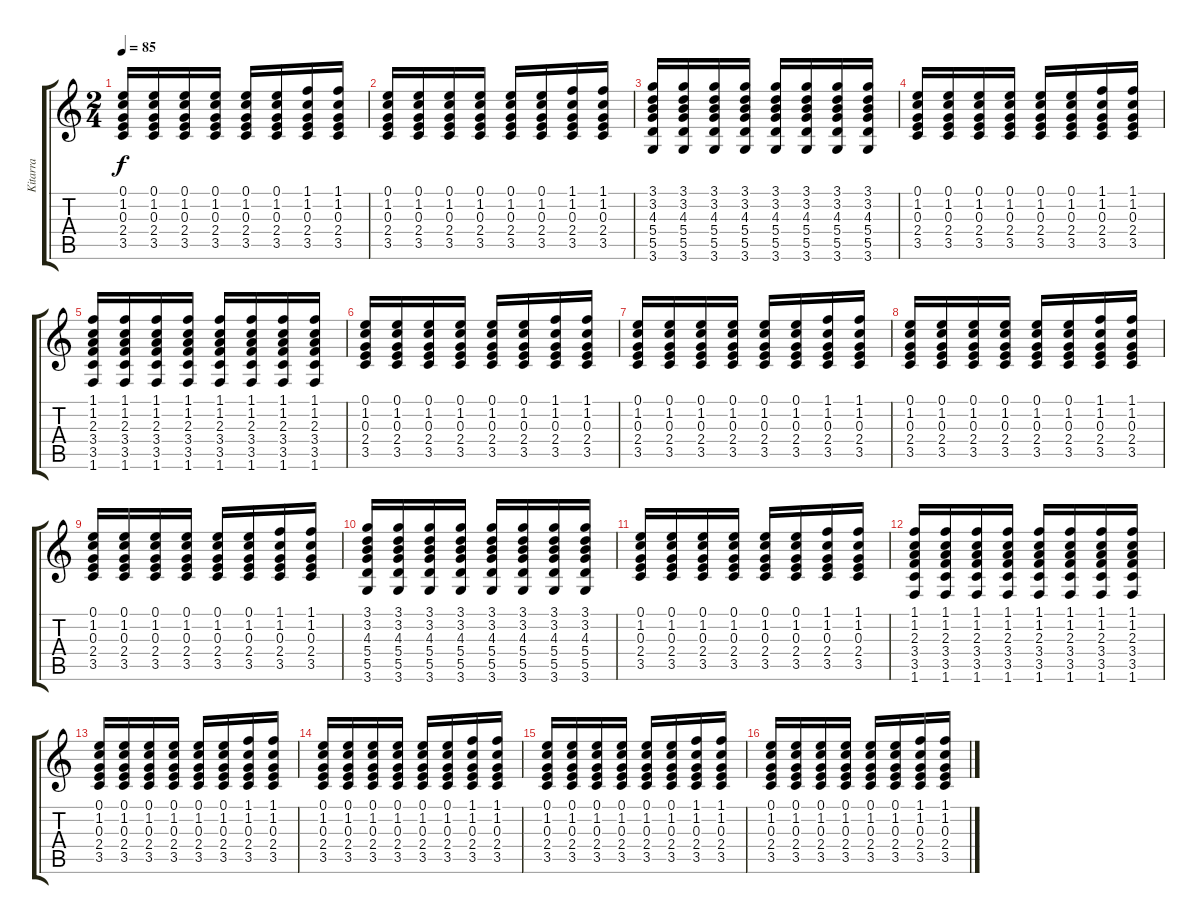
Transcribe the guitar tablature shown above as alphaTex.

\track ("Kitarra" "Kitarra") {instrument acousticguitarnylon}
\staff {score tabs}
\tuning (E4 B3 G3 D3 A2 E2) {hide}
\ts (2 4)
\tempo 85
\clef g2
\ks c
(0.1 1.2 0.3 2.4 3.5).16{dy f} (0.1 1.2 0.3 2.4 3.5).16 (0.1 1.2 0.3 2.4 3.5).16 (0.1 1.2 0.3 2.4 3.5).16 (0.1 1.2 0.3 2.4 3.5).16 (0.1 1.2 0.3 2.4 3.5).16 (1.1 1.2 0.3 2.4 3.5).16 (1.1 1.2 0.3 2.4 3.5).16 |
(0.1 1.2 0.3 2.4 3.5).16 (0.1 1.2 0.3 2.4 3.5).16 (0.1 1.2 0.3 2.4 3.5).16 (0.1 1.2 0.3 2.4 3.5).16 (0.1 1.2 0.3 2.4 3.5).16 (0.1 1.2 0.3 2.4 3.5).16 (1.1 1.2 0.3 2.4 3.5).16 (1.1 1.2 0.3 2.4 3.5).16 |
(3.1 3.2 4.3 5.4 5.5 3.6).16 (3.1 3.2 4.3 5.4 5.5 3.6).16 (3.1 3.2 4.3 5.4 5.5 3.6).16 (3.1 3.2 4.3 5.4 5.5 3.6).16 (3.1 3.2 4.3 5.4 5.5 3.6).16 (3.1 3.2 4.3 5.4 5.5 3.6).16 (3.1 3.2 4.3 5.4 5.5 3.6).16 (3.1 3.2 4.3 5.4 5.5 3.6).16 |
(0.1 1.2 0.3 2.4 3.5).16 (0.1 1.2 0.3 2.4 3.5).16 (0.1 1.2 0.3 2.4 3.5).16 (0.1 1.2 0.3 2.4 3.5).16 (0.1 1.2 0.3 2.4 3.5).16 (0.1 1.2 0.3 2.4 3.5).16 (1.1 1.2 0.3 2.4 3.5).16 (1.1 1.2 0.3 2.4 3.5).16 |
(1.1 1.2 2.3 3.4 3.5 1.6).16 (1.1 1.2 2.3 3.4 3.5 1.6).16 (1.1 1.2 2.3 3.4 3.5 1.6).16 (1.1 1.2 2.3 3.4 3.5 1.6).16 (1.1 1.2 2.3 3.4 3.5 1.6).16 (1.1 1.2 2.3 3.4 3.5 1.6).16 (1.1 1.2 2.3 3.4 3.5 1.6).16 (1.1 1.2 2.3 3.4 3.5 1.6).16 |
(0.1 1.2 0.3 2.4 3.5).16 (0.1 1.2 0.3 2.4 3.5).16 (0.1 1.2 0.3 2.4 3.5).16 (0.1 1.2 0.3 2.4 3.5).16 (0.1 1.2 0.3 2.4 3.5).16 (0.1 1.2 0.3 2.4 3.5).16 (1.1 1.2 0.3 2.4 3.5).16 (1.1 1.2 0.3 2.4 3.5).16 |
(0.1 1.2 0.3 2.4 3.5).16 (0.1 1.2 0.3 2.4 3.5).16 (0.1 1.2 0.3 2.4 3.5).16 (0.1 1.2 0.3 2.4 3.5).16 (0.1 1.2 0.3 2.4 3.5).16 (0.1 1.2 0.3 2.4 3.5).16 (1.1 1.2 0.3 2.4 3.5).16 (1.1 1.2 0.3 2.4 3.5).16 |
(0.1 1.2 0.3 2.4 3.5).16 (0.1 1.2 0.3 2.4 3.5).16 (0.1 1.2 0.3 2.4 3.5).16 (0.1 1.2 0.3 2.4 3.5).16 (0.1 1.2 0.3 2.4 3.5).16 (0.1 1.2 0.3 2.4 3.5).16 (1.1 1.2 0.3 2.4 3.5).16 (1.1 1.2 0.3 2.4 3.5).16 |
(0.1 1.2 0.3 2.4 3.5).16 (0.1 1.2 0.3 2.4 3.5).16 (0.1 1.2 0.3 2.4 3.5).16 (0.1 1.2 0.3 2.4 3.5).16 (0.1 1.2 0.3 2.4 3.5).16 (0.1 1.2 0.3 2.4 3.5).16 (1.1 1.2 0.3 2.4 3.5).16 (1.1 1.2 0.3 2.4 3.5).16 |
(3.1 3.2 4.3 5.4 5.5 3.6).16 (3.1 3.2 4.3 5.4 5.5 3.6).16 (3.1 3.2 4.3 5.4 5.5 3.6).16 (3.1 3.2 4.3 5.4 5.5 3.6).16 (3.1 3.2 4.3 5.4 5.5 3.6).16 (3.1 3.2 4.3 5.4 5.5 3.6).16 (3.1 3.2 4.3 5.4 5.5 3.6).16 (3.1 3.2 4.3 5.4 5.5 3.6).16 |
(0.1 1.2 0.3 2.4 3.5).16 (0.1 1.2 0.3 2.4 3.5).16 (0.1 1.2 0.3 2.4 3.5).16 (0.1 1.2 0.3 2.4 3.5).16 (0.1 1.2 0.3 2.4 3.5).16 (0.1 1.2 0.3 2.4 3.5).16 (1.1 1.2 0.3 2.4 3.5).16 (1.1 1.2 0.3 2.4 3.5).16 |
(1.1 1.2 2.3 3.4 3.5 1.6).16 (1.1 1.2 2.3 3.4 3.5 1.6).16 (1.1 1.2 2.3 3.4 3.5 1.6).16 (1.1 1.2 2.3 3.4 3.5 1.6).16 (1.1 1.2 2.3 3.4 3.5 1.6).16 (1.1 1.2 2.3 3.4 3.5 1.6).16 (1.1 1.2 2.3 3.4 3.5 1.6).16 (1.1 1.2 2.3 3.4 3.5 1.6).16 |
(0.1 1.2 0.3 2.4 3.5).16 (0.1 1.2 0.3 2.4 3.5).16 (0.1 1.2 0.3 2.4 3.5).16 (0.1 1.2 0.3 2.4 3.5).16 (0.1 1.2 0.3 2.4 3.5).16 (0.1 1.2 0.3 2.4 3.5).16 (1.1 1.2 0.3 2.4 3.5).16 (1.1 1.2 0.3 2.4 3.5).16 |
(0.1 1.2 0.3 2.4 3.5).16 (0.1 1.2 0.3 2.4 3.5).16 (0.1 1.2 0.3 2.4 3.5).16 (0.1 1.2 0.3 2.4 3.5).16 (0.1 1.2 0.3 2.4 3.5).16 (0.1 1.2 0.3 2.4 3.5).16 (1.1 1.2 0.3 2.4 3.5).16 (1.1 1.2 0.3 2.4 3.5).16 |
(0.1 1.2 0.3 2.4 3.5).16 (0.1 1.2 0.3 2.4 3.5).16 (0.1 1.2 0.3 2.4 3.5).16 (0.1 1.2 0.3 2.4 3.5).16 (0.1 1.2 0.3 2.4 3.5).16 (0.1 1.2 0.3 2.4 3.5).16 (1.1 1.2 0.3 2.4 3.5).16 (1.1 1.2 0.3 2.4 3.5).16 |
(0.1 1.2 0.3 2.4 3.5).16 (0.1 1.2 0.3 2.4 3.5).16 (0.1 1.2 0.3 2.4 3.5).16 (0.1 1.2 0.3 2.4 3.5).16 (0.1 1.2 0.3 2.4 3.5).16 (0.1 1.2 0.3 2.4 3.5).16 (1.1 1.2 0.3 2.4 3.5).16 (1.1 1.2 0.3 2.4 3.5).16
